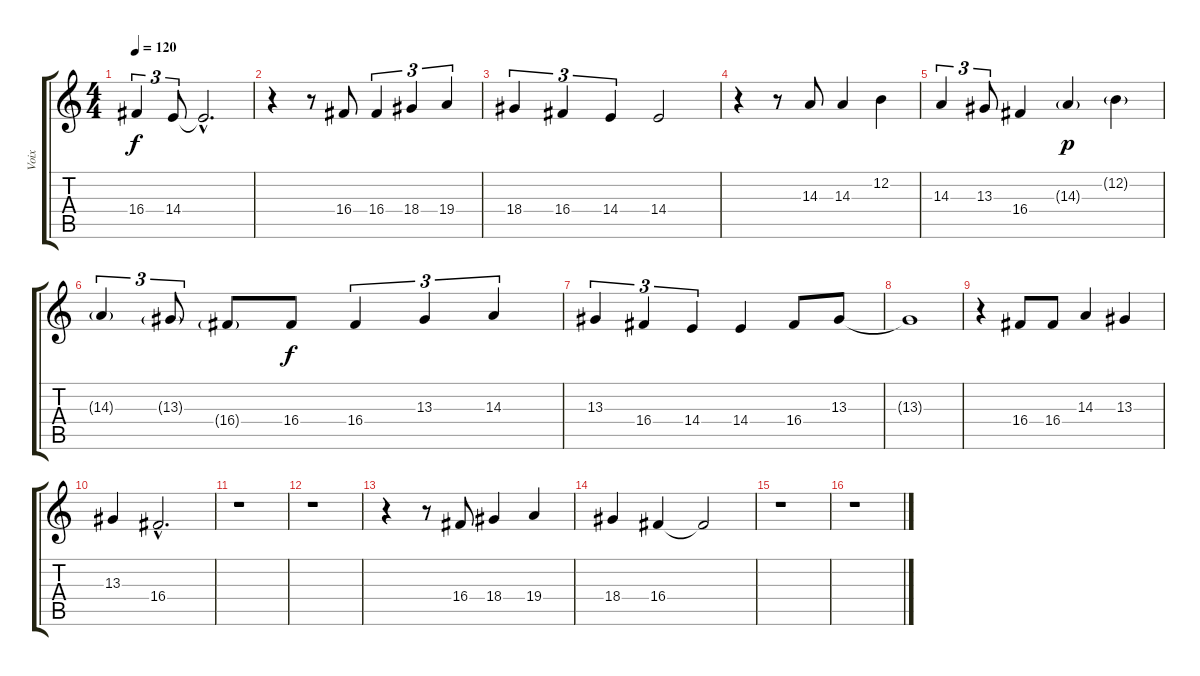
\track ("Voix" "Voix") {instrument electricpiano1}
\staff {score tabs}
\tuning (E4 B3 G3 D3 A2 E2) {hide}
\ts (4 4)
\tempo 120
\clef g2
\ks c
16.4.4{tu (3 2) dy f} 14.4.8{tu (3 2)} 14.4{hac t}.2{d} |
r.4 r.8 16.4.8 16.4.4{tu (3 2)} 18.4.4{tu (3 2)} 19.4.4{tu (3 2)} |
18.4.4{tu (3 2)} 16.4.4{tu (3 2)} 14.4.4{tu (3 2)} 14.4.2 |
r.4 r.8 14.3.8 14.3.4 12.2.4 |
14.3.4{tu (3 2)} 13.3.8{tu (3 2)} 16.4.4 14.3{g}.4{dy p} 12.2{g}.4 |
14.3{g}.4{tu (3 2)} 13.3{g}.8{tu (3 2)} 16.4{g}.8 16.4.8{dy f} 16.4.4{tu (3 2)} 13.3.4{tu (3 2)} 14.3.4{tu (3 2)} |
13.3.4{tu (3 2)} 16.4.4{tu (3 2)} 14.4.4{tu (3 2)} 14.4.4 16.4.8 13.3.8 |
13.3{t}.1 |
r.4 16.4.8 16.4.8 14.3.4 13.3.4 |
13.3.4 16.4{hac}.2{d} |
r.1 |
r.1 |
r.4 r.8 16.4.8 18.4.4 19.4.4 |
18.4.4 16.4.4 16.4{t}.2 |
r.1 |
r.1
